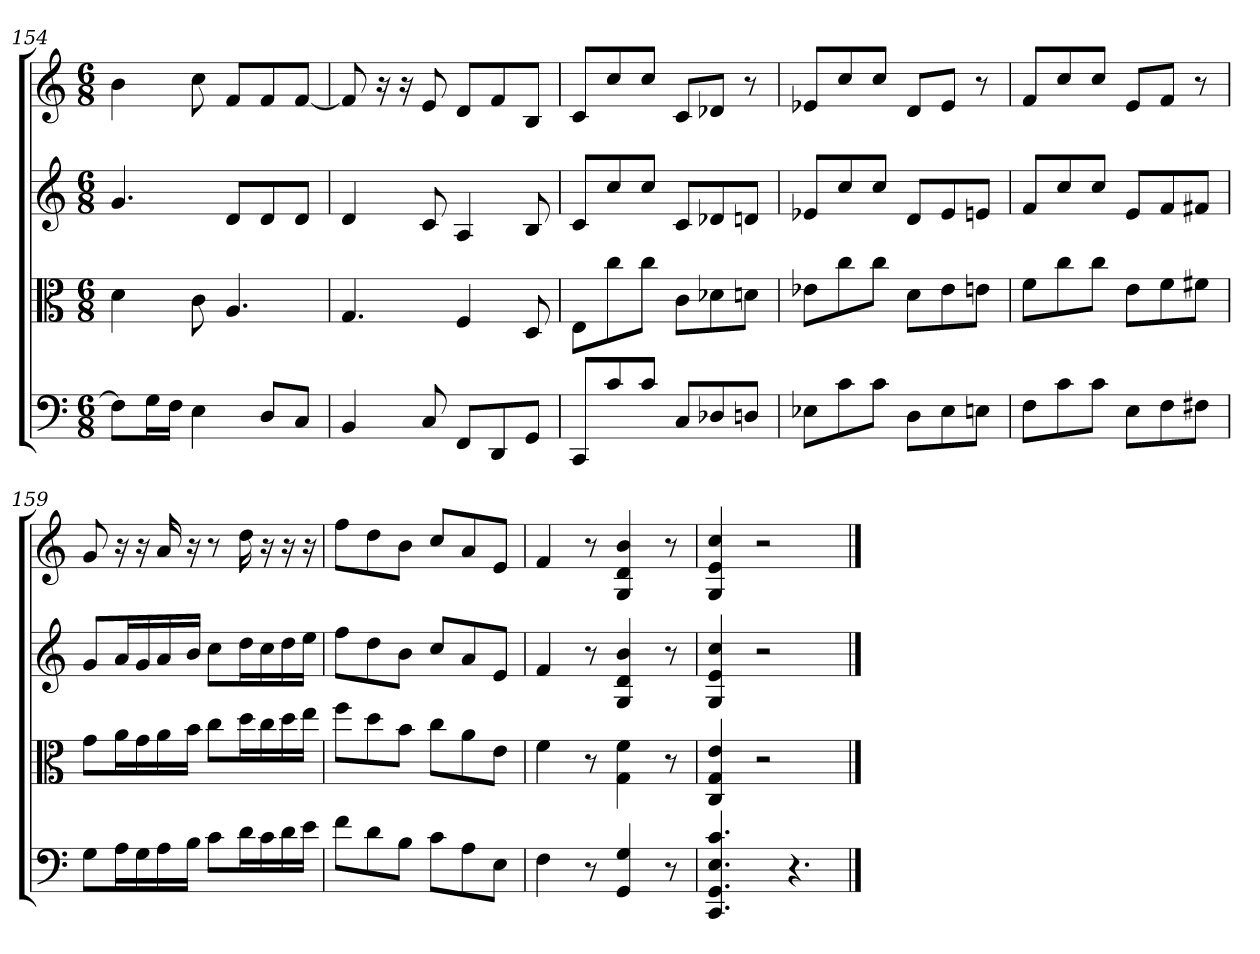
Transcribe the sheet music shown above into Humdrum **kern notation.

**kern	**kern	**kern	**kern
*part4	*part3	*part2	*part1
*staff4	*staff3	*staff2	*staff1
*clefF4	*clefC3	*clefG2	*clefG2
*k[]	*k[]	*k[]	*k[]
*C:	*C:	*C:	*C:
*M6/8	*M6/8	*M6/8	*M6/8
=154	=154	=154	=154
8F\L]	4d	4.g	4b
16G\L	.	.	.
16F\JJ	.	.	.
4E	8c	.	8cc
.	4.A	8d/L	8f/L
8D/L	.	8d/	8f/
8C/J	.	8d/J	[8f/J
=155	=155	=155	=155
4BB	4.G	4d	8f]
.	.	.	16r
.	.	.	16r
8C	.	8c	8e
8FF/L	4F	4A	8d/L
8DD/	.	.	8f/
8GG/J	8D	8B	8B/J
=156	=156	=156	=156
8CC/L	8E\L	8c/L	8c/L
8c/	8cc\	8cc/	8cc/
8c/J	8cc\J	8cc/J	8cc/J
8C/L	8c\L	8c/L	8c/L
8D-X/	8d-X\	8d-X/	8d-X/J
8Dn/J	8dn\J	8dn/J	8r
=157	=157	=157	=157
8E-X\L	8e-X\L	8e-X/L	8e-X/L
8c\	8cc\	8cc/	8cc/
8c\J	8cc\J	8cc/J	8cc/J
8D\L	8d\L	8d/L	8d/L
8E-\	8e-\	8e-/	8e-/J
8En\J	8en\J	8en/J	8r
=158	=158	=158	=158
8F\L	8f\L	8f/L	8f/L
8c\	8cc\	8cc/	8cc/
8c\J	8cc\J	8cc/J	8cc/J
8E\L	8e\L	8e/L	8e/L
8F\	8f\	8f/	8f/J
8F#X\J	8f#X\J	8f#X/J	8r
=159	=159	=159	=159
8G\L	8g\L	8g/L	8g
16A\L	16a\L	16a/L	16r
16G\	16g\	16g/	16r
16A\	16a\	16a/	16a
16B\JJ	16b\JJ	16b/JJ	16r
8c\L	8cc\L	8cc\L	8r
16d\L	16dd\L	16dd\L	16dd
16c\	16cc\	16cc\	16r
16d\	16dd\	16dd\	16r
16e\JJ	16ee\JJ	16ee\JJ	16r
=160	=160	=160	=160
8f\L	8ff\L	8ff\L	8ff\L
8d\	8dd\	8dd\	8dd\
8B\J	8b\J	8b\J	8b\J
8c\L	8cc\L	8cc/L	8cc/L
8A\	8a\	8a/	8a/
8E\J	8e\J	8e/J	8e/J
=161	=161	=161	=161
4F	4f	4f	4f
8r	8r	8r	8r
4GG 4G	4G 4f	4G 4d 4b	4G 4d 4b
8r	8r	8r	8r
=162	=162	=162	=162
4.CC 4.GG 4.E 4.c	4C 4G 4e	4G 4e 4cc	4G 4e 4cc
.	2r	2r	2r
4.r	.	.	.
==	==	==	==
*-	*-	*-	*-
